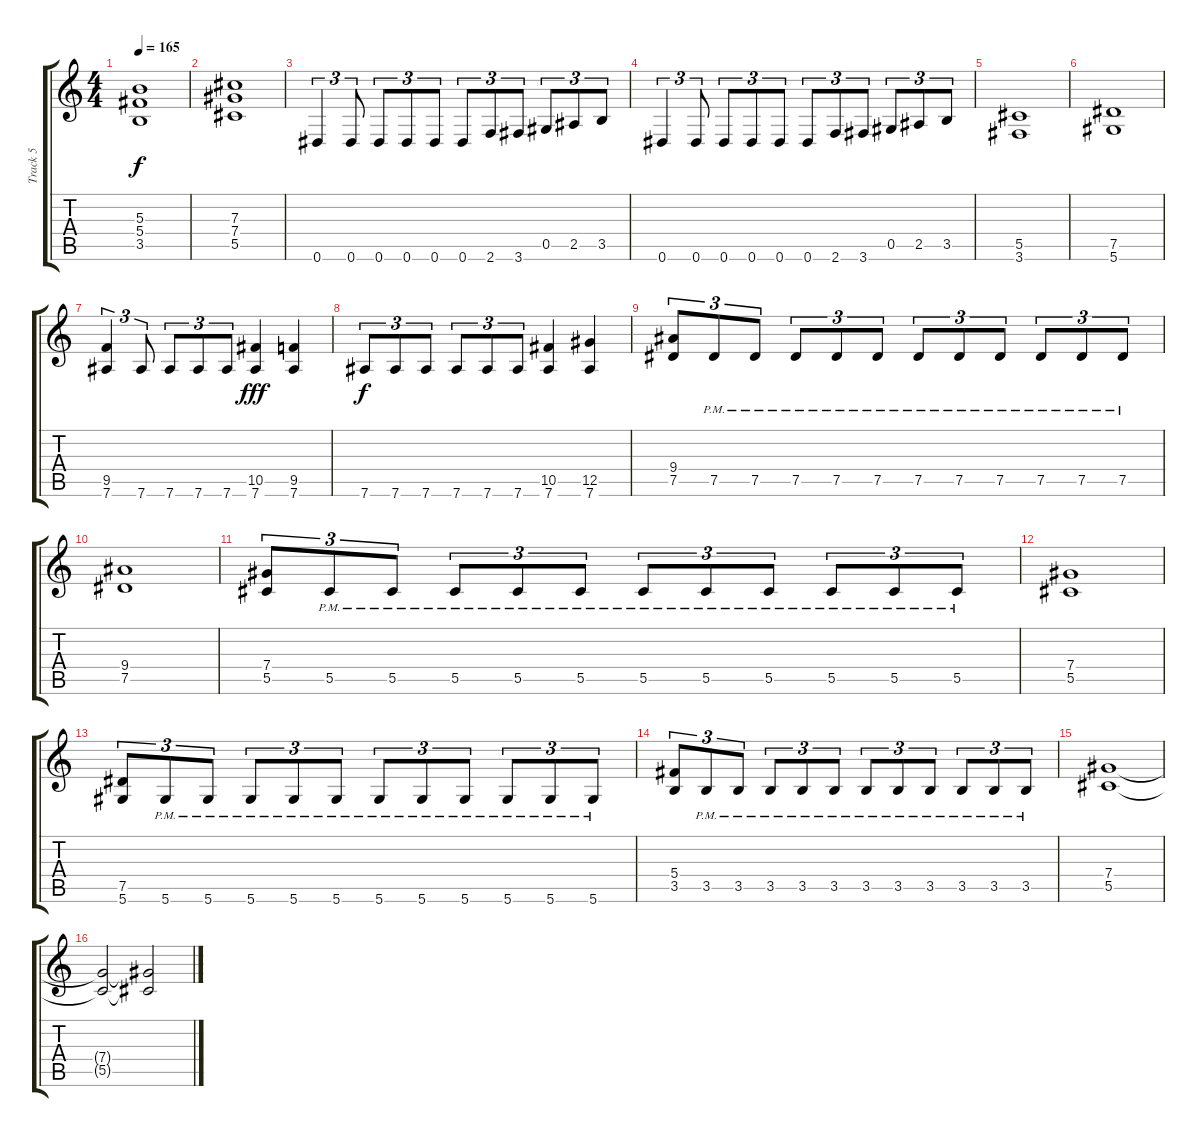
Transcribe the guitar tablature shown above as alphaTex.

\track ("Track 5" "Track 5") {instrument distortionguitar}
\staff {score tabs}
\tuning (Eb4 Bb3 Gb3 Db3 Ab2 Eb2) {hide}
\ts (4 4)
\tempo 165
\clef g2
\ks c
(5.3 5.4 3.5).1{dy f} |
(7.3 7.4 5.5).1 |
0.6.4{tu (3 2)} 0.6.8{tu (3 2)} 0.6.8{tu (3 2)} 0.6.8{tu (3 2)} 0.6.8{tu (3 2)} 0.6.8{tu (3 2)} 2.6.8{tu (3 2)} 3.6.8{tu (3 2)} 0.5.8{tu (3 2)} 2.5.8{tu (3 2)} 3.5.8{tu (3 2)} |
0.6.4{tu (3 2)} 0.6.8{tu (3 2)} 0.6.8{tu (3 2)} 0.6.8{tu (3 2)} 0.6.8{tu (3 2)} 0.6.8{tu (3 2)} 2.6.8{tu (3 2)} 3.6.8{tu (3 2)} 0.5.8{tu (3 2)} 2.5.8{tu (3 2)} 3.5.8{tu (3 2)} |
(5.5 3.6).1 |
(7.5 5.6).1 |
(9.5 7.6).4{tu (3 2)} 7.6.8{tu (3 2)} 7.6.8{tu (3 2)} 7.6.8{tu (3 2)} 7.6.8{tu (3 2)} (10.5 7.6).4{dy fff} (9.5 7.6).4 |
7.6.8{tu (3 2) dy f} 7.6.8{tu (3 2)} 7.6.8{tu (3 2)} 7.6.8{tu (3 2)} 7.6.8{tu (3 2)} 7.6.8{tu (3 2)} (10.5 7.6).4 (12.5 7.6).4 |
(9.4 7.5).8{tu (3 2)} 7.5{pm}.8{tu (3 2)} 7.5{pm}.8{tu (3 2)} 7.5{pm}.8{tu (3 2)} 7.5{pm}.8{tu (3 2)} 7.5{pm}.8{tu (3 2)} 7.5{pm}.8{tu (3 2)} 7.5{pm}.8{tu (3 2)} 7.5{pm}.8{tu (3 2)} 7.5{pm}.8{tu (3 2)} 7.5{pm}.8{tu (3 2)} 7.5{pm}.8{tu (3 2)} |
(9.4 7.5).1 |
(7.4 5.5).8{tu (3 2)} 5.5{pm}.8{tu (3 2)} 5.5{pm}.8{tu (3 2)} 5.5{pm}.8{tu (3 2)} 5.5{pm}.8{tu (3 2)} 5.5{pm}.8{tu (3 2)} 5.5{pm}.8{tu (3 2)} 5.5{pm}.8{tu (3 2)} 5.5{pm}.8{tu (3 2)} 5.5{pm}.8{tu (3 2)} 5.5{pm}.8{tu (3 2)} 5.5{pm}.8{tu (3 2)} |
(7.4 5.5).1 |
(7.5 5.6).8{tu (3 2)} 5.6{pm}.8{tu (3 2)} 5.6{pm}.8{tu (3 2)} 5.6{pm}.8{tu (3 2)} 5.6{pm}.8{tu (3 2)} 5.6{pm}.8{tu (3 2)} 5.6{pm}.8{tu (3 2)} 5.6{pm}.8{tu (3 2)} 5.6{pm}.8{tu (3 2)} 5.6{pm}.8{tu (3 2)} 5.6{pm}.8{tu (3 2)} 5.6{pm}.8{tu (3 2)} |
(5.4 3.5).8{tu (3 2)} 3.5{pm}.8{tu (3 2)} 3.5{pm}.8{tu (3 2)} 3.5{pm}.8{tu (3 2)} 3.5{pm}.8{tu (3 2)} 3.5{pm}.8{tu (3 2)} 3.5{pm}.8{tu (3 2)} 3.5{pm}.8{tu (3 2)} 3.5{pm}.8{tu (3 2)} 3.5{pm}.8{tu (3 2)} 3.5{pm}.8{tu (3 2)} 3.5{pm}.8{tu (3 2)} |
(7.4 5.5).1 |
(7.4{t} 5.5{t}).2 (7.4{t} 5.5{t}).2
